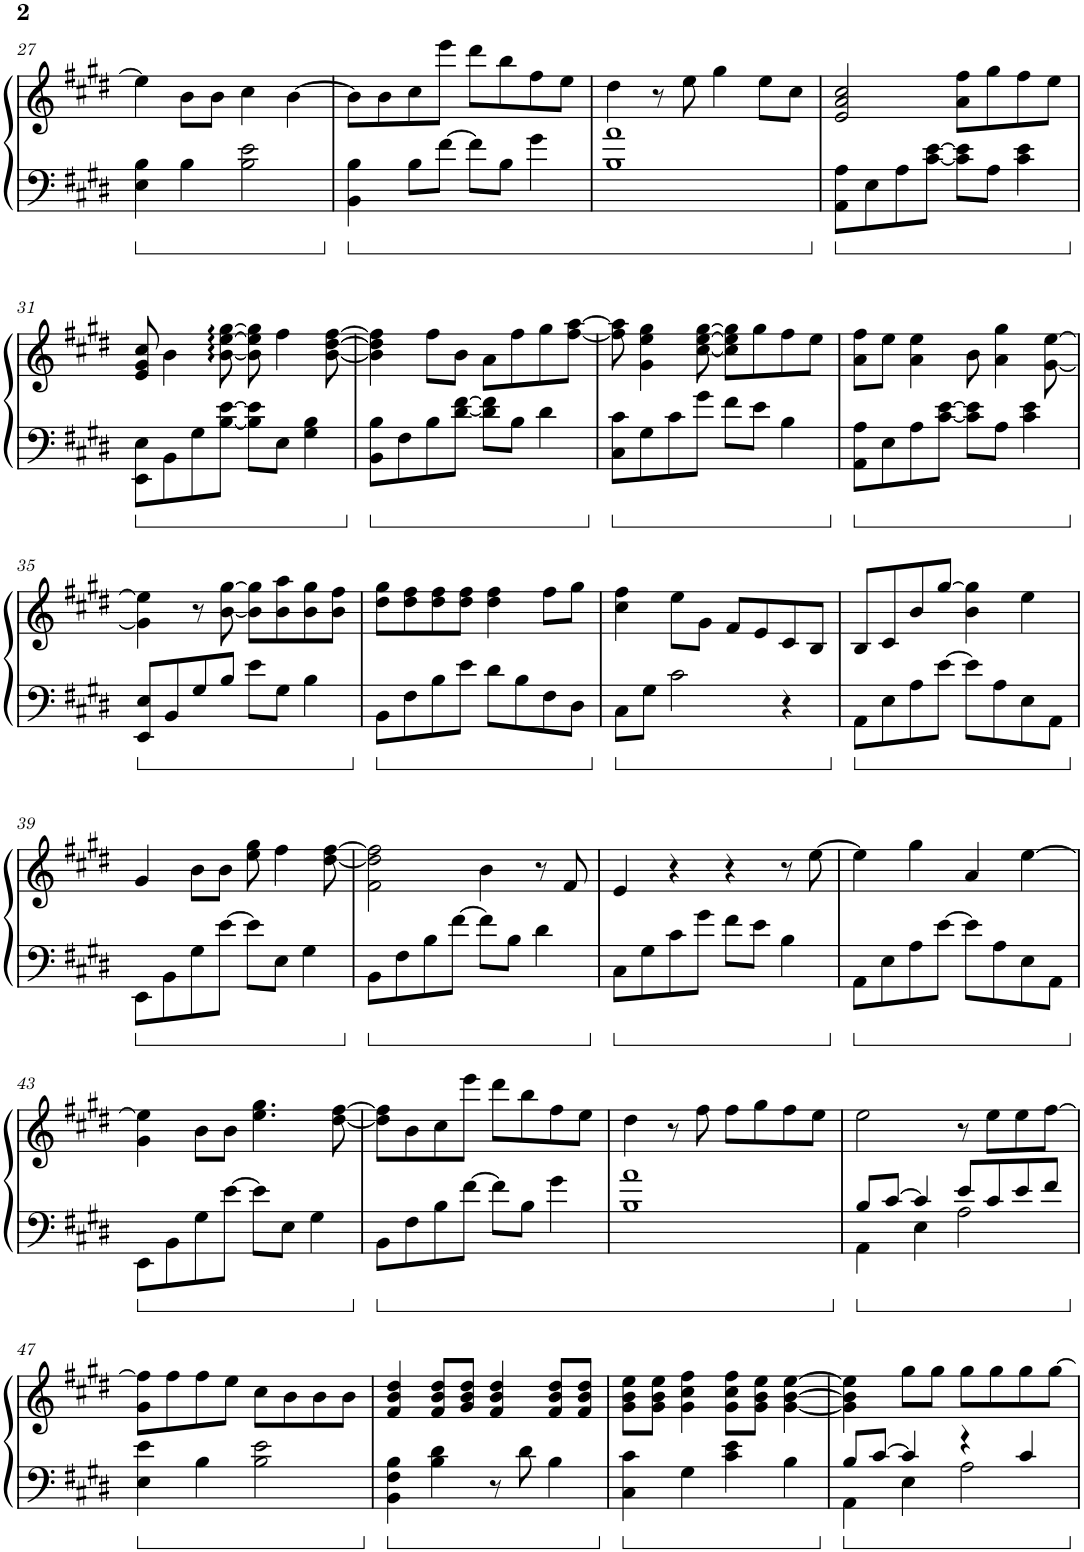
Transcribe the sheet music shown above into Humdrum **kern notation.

**kern	**kern
*part1	*part1
*staff2	*staff1
*I"Piano	*
*I'Pno.	*
!!LO:PB:g=z
*clefF4	*clefG2
*k[f#c#g#d#]	*k[f#c#g#d#]
*M4/4	*M4/4
=27	=27
4E\ 4B\	4ee\]
4B\	8b\L
.	8b\J
2B\ 2e\	4cc#\
.	[4b\
=28	=28
4BB\ 4B\	8b\L]
.	8b\
8B\L	8cc#\
[8f#\J	8eee\J
8f#\L]	8ddd#\L
8B\J	8bb\
4g#\	8ff#\
.	8ee\J
=29	=29
1B 1a	4dd#\
.	8r
.	8ee\
.	4gg#\
.	8ee\L
.	8cc#\J
=30	=30
8AA\ 8A\L	2e/ 2a/ 2cc#/
8E\	.
8A\	.
[8c#\ [8e\J	.
8c#\] 8e\]L	8a\ 8ff#\L
8A\J	8gg#\
4c#\ 4e\	8ff#\
.	8ee\J
!!LO:LB:g=z
=31	=31
8EE\ 8E\L	8e/ 8g#/ 8cc#/
8BB\	4b\
8G#\	.
[8B\ [8e\J	[8b\ [8ee\ [8gg#\
8B\] 8e\]L	8b\] 8ee\] 8gg#\]
8E\J	4ff#\
4G#\ 4B\	.
.	[8b\ [8dd#\ [8ff#\
=32	=32
8BB\ 8B\L	4b\] 4dd#\] 4ff#\]
8F#\	.
8B\	8ff#\L
[8d#\ [8f#\J	8b\J
8d#\] 8f#\]L	8a\L
8B\J	8ff#\
4d#\	8gg#\
.	[8ff#\ [8aa\J
=33	=33
8C#\ 8c#\L	8ff#\] 8aa\]
8G#\	4g#\ 4ee\ 4gg#\
8c#\	.
8g#\J	[8cc#\ [8ee\ [8gg#\
8f#\L	8cc#\] 8ee\] 8gg#\]L
8e\J	8gg#\
4B\	8ff#\
.	8ee\J
=34	=34
8AA\ 8A\L	8a\ 8ff#\L
8E\	8ee\J
8A\	4a\ 4ee\
[8c#\ [8e\J	.
8c#\] 8e\]L	8b\
8A\J	4a\ 4gg#\
4c#\ 4e\	.
.	[8g#\ [8ee\
!!LO:LB:g=z
=35	=35
8EE/ 8E/L	4g#\] 4ee\]
8BB/	.
8G#/	8r
8B/J	[8b\ [8gg#\
8e\L	8b\] 8gg#\]L
8G#\J	8b\ 8aa\
4B\	8b\ 8gg#\
.	8b\ 8ff#\J
=36	=36
8BB\L	8dd#\ 8gg#\L
8F#\	8dd#\ 8ff#\
8B\	8dd#\ 8ff#\
8e\J	8dd#\ 8ff#\J
8d#\L	4dd#\ 4ff#\
8B\	.
8F#\	8ff#\L
8D#\J	8gg#\J
=37	=37
8C#\L	4cc#\ 4ff#\
8G#\J	.
2c#\	8ee\L
.	8g#\J
.	8f#/L
.	8e/
4r	8c#/
.	8B/J
=38	=38
8AA\L	8B/L
8E\	8c#/
8A\	8b/
[8e\J	[8gg#/J
8e\L]	4b\ 4gg#\]
8A\	.
8E\	4ee\
8AA\J	.
!!LO:LB:g=z
=39	=39
8EE\L	4g#/
8BB\	.
8G#\	8b\L
[8e\J	8b\J
8e\L]	8ee\ 8gg#\
8E\J	4ff#\
4G#\	.
.	[8dd#\ [8ff#\
=40	=40
8BB\L	2f#\ 2dd#\] 2ff#\]
8F#\	.
8B\	.
[8f#\J	.
8f#\L]	4b\
8B\J	.
4d#\	8r
.	8f#/
=41	=41
8C#\L	4e/
8G#\	.
8c#\	4r
8g#\J	.
8f#\L	4r
8e\J	.
4B\	8r
.	[8ee\
=42	=42
8AA\L	4ee\]
8E\	.
8A\	4gg#\
[8e\J	.
8e\L]	4a/
8A\	.
8E\	[4ee\
8AA\J	.
!!LO:LB:g=z
=43	=43
8EE\L	4g#\ 4ee\]
8BB\	.
8G#\	8b\L
[8e\J	8b\J
8e\L]	4.ee\ 4.gg#\
8E\J	.
4G#\	.
.	[8dd#\ [8ff#\
=44	=44
8BB\L	8dd#\] 8ff#\]L
8F#\	8b\
8B\	8cc#\
[8f#\J	8eee\J
8f#\L]	8ddd#\L
8B\J	8bb\
4g#\	8ff#\
.	8ee\J
=45	=45
1B 1a	4dd#\
.	8r
.	8ff#\
.	8ff#\L
.	8gg#\
.	8ff#\
.	8ee\J
=46	=46
*^	*
8B/L	4AA\	2ee\
[8c#/J	.	.
4c#/]	4E\	.
8e/L	2A\	8r
8c#/	.	8ee\L
8e/	.	8ee\
8f#/J	.	[8ff#\J
*v	*v	*
!!LO:LB:g=z
=47	=47
4E\ 4e\	8g#\ 8ff#\]L
.	8ff#\
4B\	8ff#\
.	8ee\J
2B\ 2e\	8cc#\L
.	8b\
.	8b\
.	8b\J
=48	=48
4BB\ 4F#\ 4B\	4f#/ 4b/ 4dd#/
4B\ 4d#\	8f#/ 8b/ 8dd#/L
.	8g#/ 8b/ 8dd#/J
8r	4f#/ 4b/ 4dd#/
8d#\	.
4B\	8f#/ 8b/ 8dd#/L
.	8f#/ 8b/ 8dd#/J
=49	=49
4C#\ 4c#\	8g#\ 8b\ 8ee\L
.	8g#\ 8b\ 8ee\J
4G#\	4g#\ 4cc#\ 4ff#\
4c#\ 4e\	8g#\ 8cc#\ 8ff#\L
.	8g#\ 8b\ 8ee\J
4B\	[4g#\ [4b\ [4ee\
=50	=50
*^	*
8B/L	4AA\	4g#\] 4b\] 4ee\]
[8c#/J	.	.
4c#/]	4E\	8gg#\L
.	.	8gg#\J
4r	2A\	8gg#\L
.	.	8gg#\
4c#/	.	8gg#\
.	.	[8gg#\J
*v	*v	*
=	=
*-	*-
